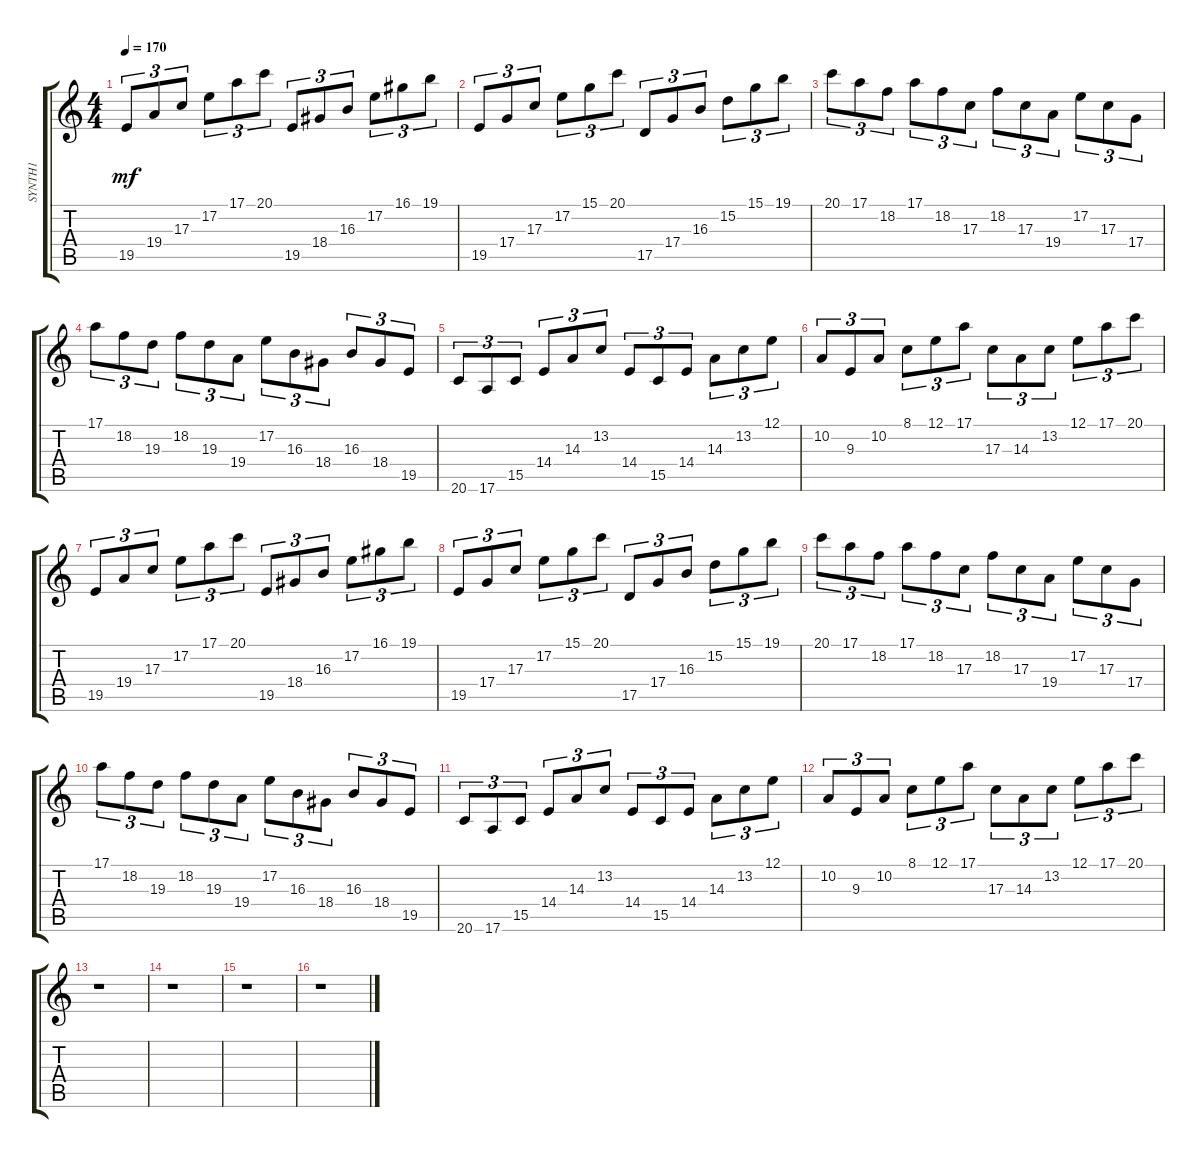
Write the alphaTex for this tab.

\track ("SYNTH1" "SYNTH1") {instrument ocarina}
\staff {score tabs}
\tuning (E4 B3 G3 D3 A2 E2) {hide}
\ts (4 4)
\tempo 170
\clef g2
\ks c
19.5.8{tu (3 2) dy mf} 19.4.8{tu (3 2)} 17.3.8{tu (3 2)} 17.2.8{tu (3 2)} 17.1.8{tu (3 2)} 20.1.8{tu (3 2)} 19.5.8{tu (3 2)} 18.4.8{tu (3 2)} 16.3.8{tu (3 2)} 17.2.8{tu (3 2)} 16.1.8{tu (3 2)} 19.1.8{tu (3 2)} |
19.5.8{tu (3 2)} 17.4.8{tu (3 2)} 17.3.8{tu (3 2)} 17.2.8{tu (3 2)} 15.1.8{tu (3 2)} 20.1.8{tu (3 2)} 17.5.8{tu (3 2)} 17.4.8{tu (3 2)} 16.3.8{tu (3 2)} 15.2.8{tu (3 2)} 15.1.8{tu (3 2)} 19.1.8{tu (3 2)} |
20.1.8{tu (3 2)} 17.1.8{tu (3 2)} 18.2.8{tu (3 2)} 17.1.8{tu (3 2)} 18.2.8{tu (3 2)} 17.3.8{tu (3 2)} 18.2.8{tu (3 2)} 17.3.8{tu (3 2)} 19.4.8{tu (3 2)} 17.2.8{tu (3 2)} 17.3.8{tu (3 2)} 17.4.8{tu (3 2)} |
17.1.8{tu (3 2)} 18.2.8{tu (3 2)} 19.3.8{tu (3 2)} 18.2.8{tu (3 2)} 19.3.8{tu (3 2)} 19.4.8{tu (3 2)} 17.2.8{tu (3 2)} 16.3.8{tu (3 2)} 18.4.8{tu (3 2)} 16.3.8{tu (3 2)} 18.4.8{tu (3 2)} 19.5.8{tu (3 2)} |
20.6.8{tu (3 2)} 17.6.8{tu (3 2)} 15.5.8{tu (3 2)} 14.4.8{tu (3 2)} 14.3.8{tu (3 2)} 13.2.8{tu (3 2)} 14.4.8{tu (3 2)} 15.5.8{tu (3 2)} 14.4.8{tu (3 2)} 14.3.8{tu (3 2)} 13.2.8{tu (3 2)} 12.1.8{tu (3 2)} |
10.2.8{tu (3 2)} 9.3.8{tu (3 2)} 10.2.8{tu (3 2)} 8.1.8{tu (3 2)} 12.1.8{tu (3 2)} 17.1.8{tu (3 2)} 17.3.8{tu (3 2)} 14.3.8{tu (3 2)} 13.2.8{tu (3 2)} 12.1.8{tu (3 2)} 17.1.8{tu (3 2)} 20.1.8{tu (3 2)} |
19.5.8{tu (3 2)} 19.4.8{tu (3 2)} 17.3.8{tu (3 2)} 17.2.8{tu (3 2)} 17.1.8{tu (3 2)} 20.1.8{tu (3 2)} 19.5.8{tu (3 2)} 18.4.8{tu (3 2)} 16.3.8{tu (3 2)} 17.2.8{tu (3 2)} 16.1.8{tu (3 2)} 19.1.8{tu (3 2)} |
19.5.8{tu (3 2)} 17.4.8{tu (3 2)} 17.3.8{tu (3 2)} 17.2.8{tu (3 2)} 15.1.8{tu (3 2)} 20.1.8{tu (3 2)} 17.5.8{tu (3 2)} 17.4.8{tu (3 2)} 16.3.8{tu (3 2)} 15.2.8{tu (3 2)} 15.1.8{tu (3 2)} 19.1.8{tu (3 2)} |
20.1.8{tu (3 2)} 17.1.8{tu (3 2)} 18.2.8{tu (3 2)} 17.1.8{tu (3 2)} 18.2.8{tu (3 2)} 17.3.8{tu (3 2)} 18.2.8{tu (3 2)} 17.3.8{tu (3 2)} 19.4.8{tu (3 2)} 17.2.8{tu (3 2)} 17.3.8{tu (3 2)} 17.4.8{tu (3 2)} |
17.1.8{tu (3 2)} 18.2.8{tu (3 2)} 19.3.8{tu (3 2)} 18.2.8{tu (3 2)} 19.3.8{tu (3 2)} 19.4.8{tu (3 2)} 17.2.8{tu (3 2)} 16.3.8{tu (3 2)} 18.4.8{tu (3 2)} 16.3.8{tu (3 2)} 18.4.8{tu (3 2)} 19.5.8{tu (3 2)} |
20.6.8{tu (3 2)} 17.6.8{tu (3 2)} 15.5.8{tu (3 2)} 14.4.8{tu (3 2)} 14.3.8{tu (3 2)} 13.2.8{tu (3 2)} 14.4.8{tu (3 2)} 15.5.8{tu (3 2)} 14.4.8{tu (3 2)} 14.3.8{tu (3 2)} 13.2.8{tu (3 2)} 12.1.8{tu (3 2)} |
10.2.8{tu (3 2)} 9.3.8{tu (3 2)} 10.2.8{tu (3 2)} 8.1.8{tu (3 2)} 12.1.8{tu (3 2)} 17.1.8{tu (3 2)} 17.3.8{tu (3 2)} 14.3.8{tu (3 2)} 13.2.8{tu (3 2)} 12.1.8{tu (3 2)} 17.1.8{tu (3 2)} 20.1.8{tu (3 2)} |
r.1 |
r.1 |
r.1 |
r.1
